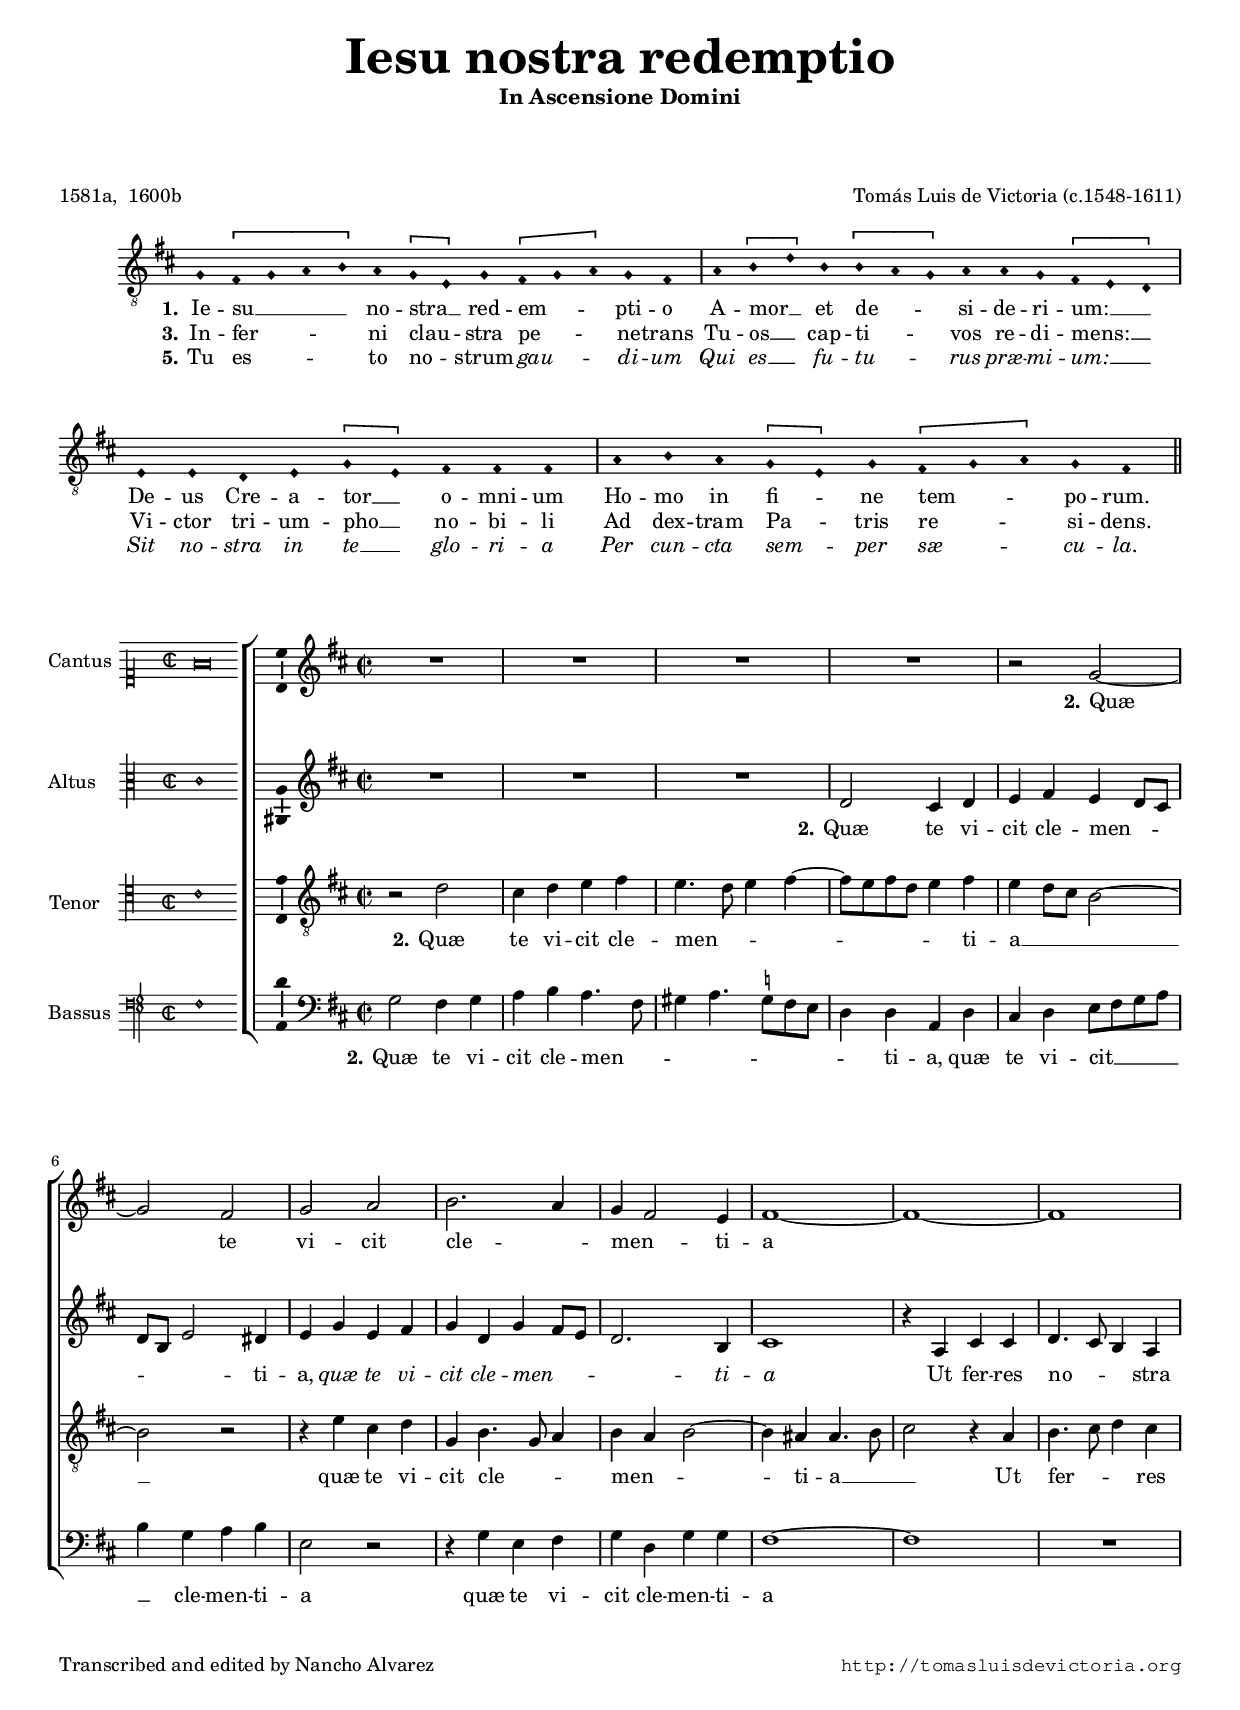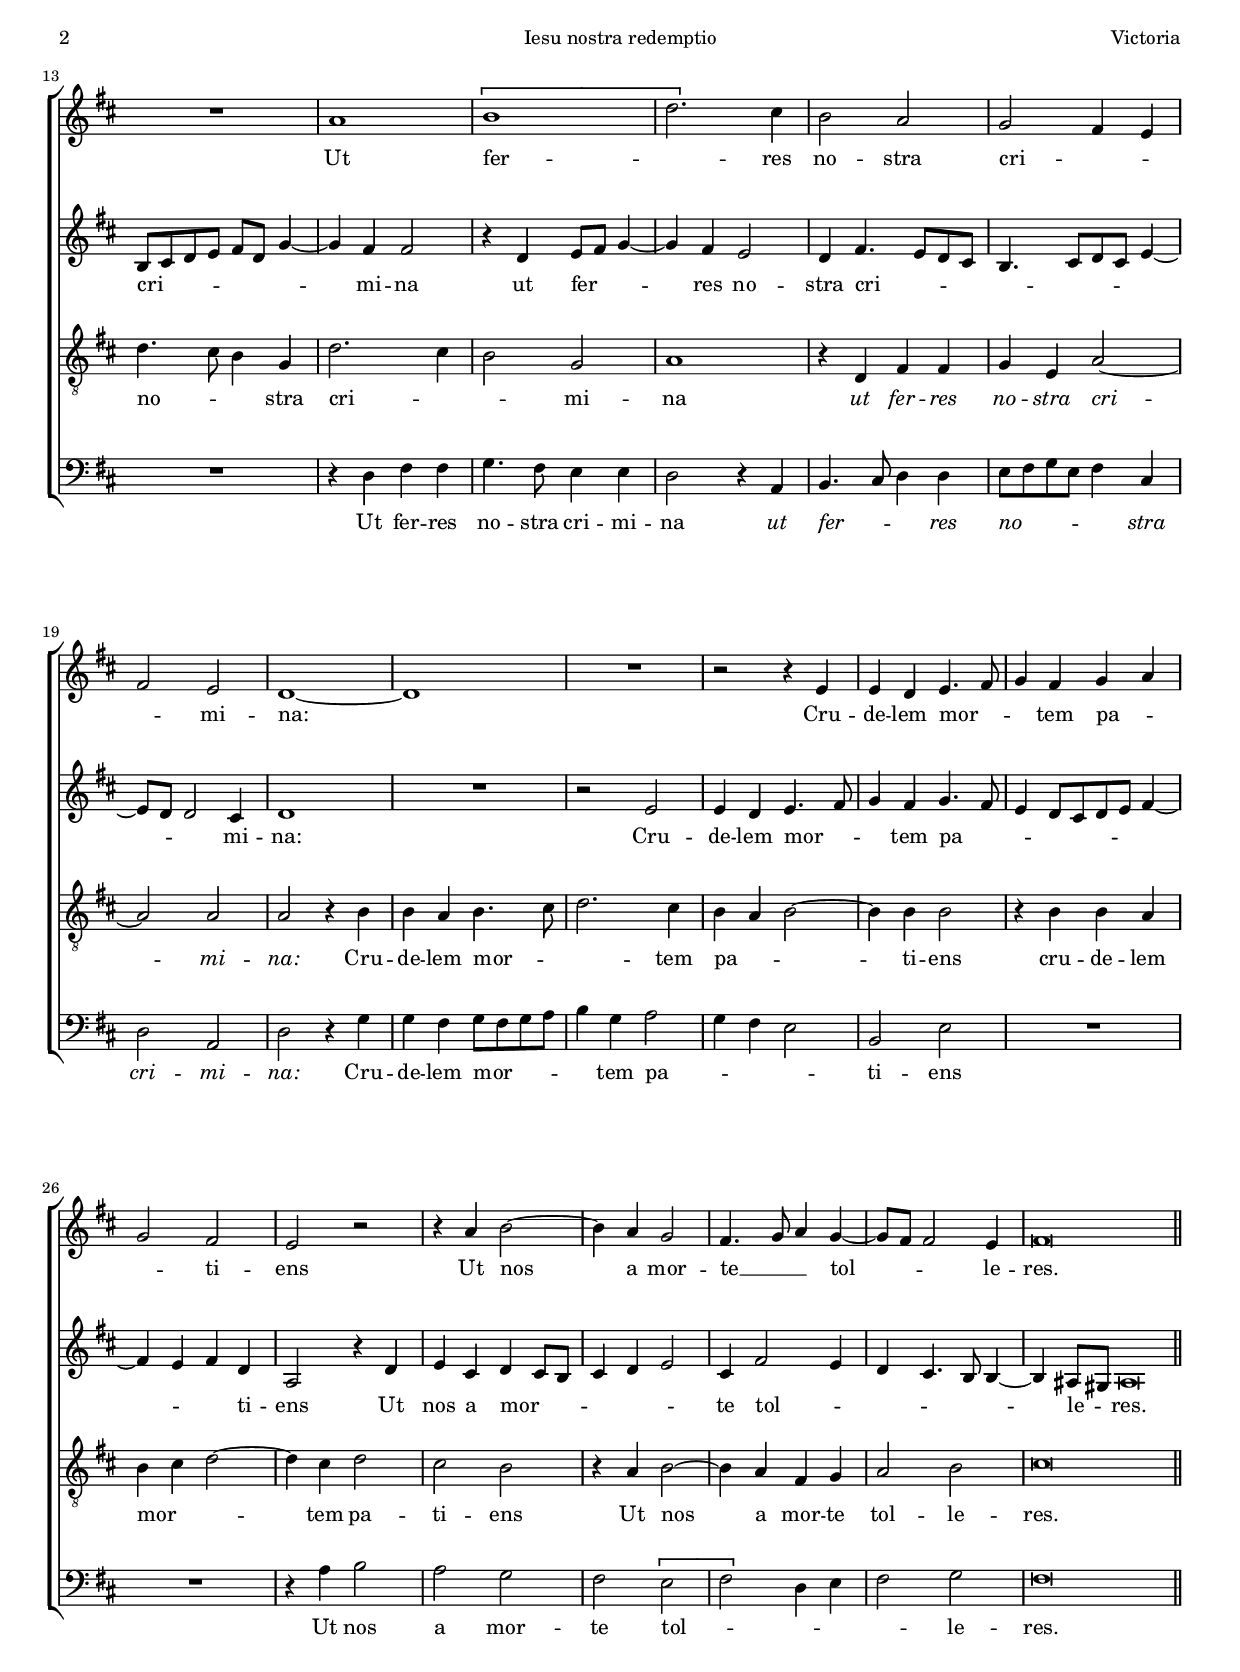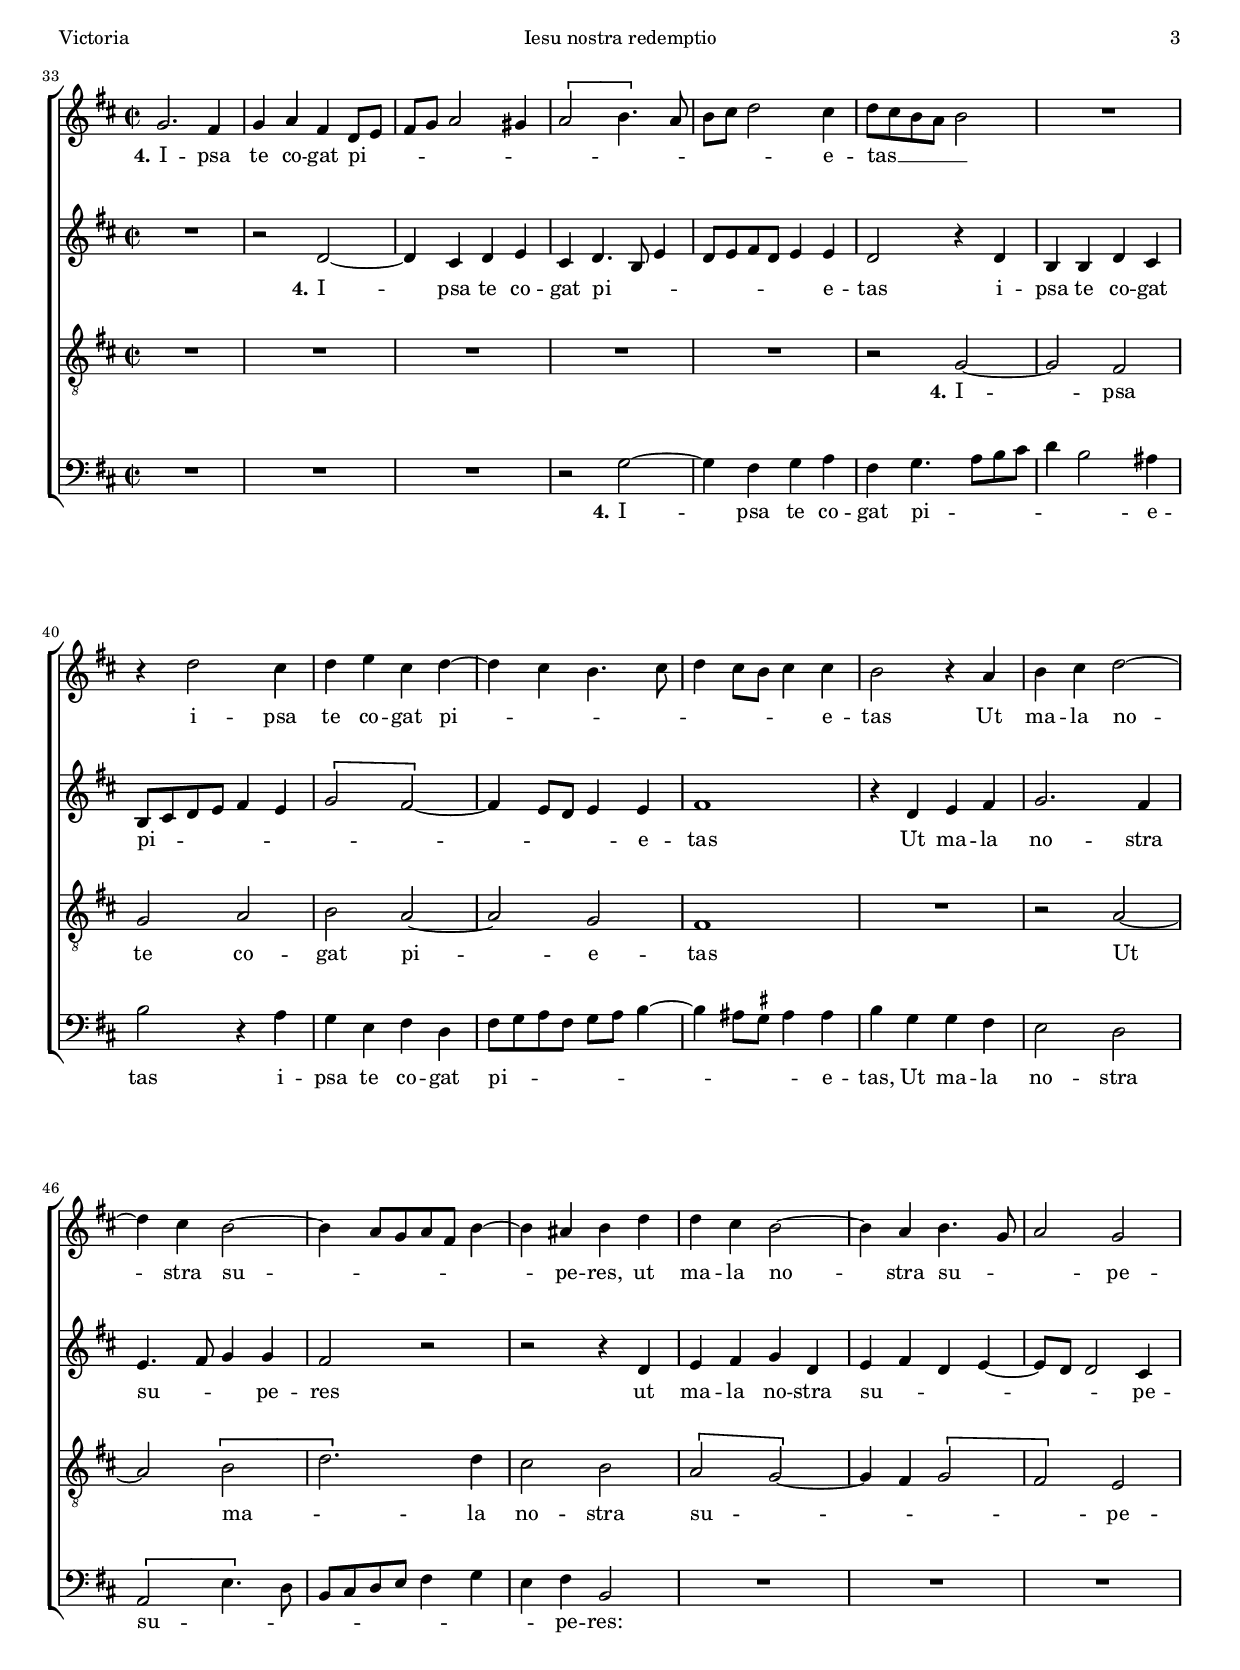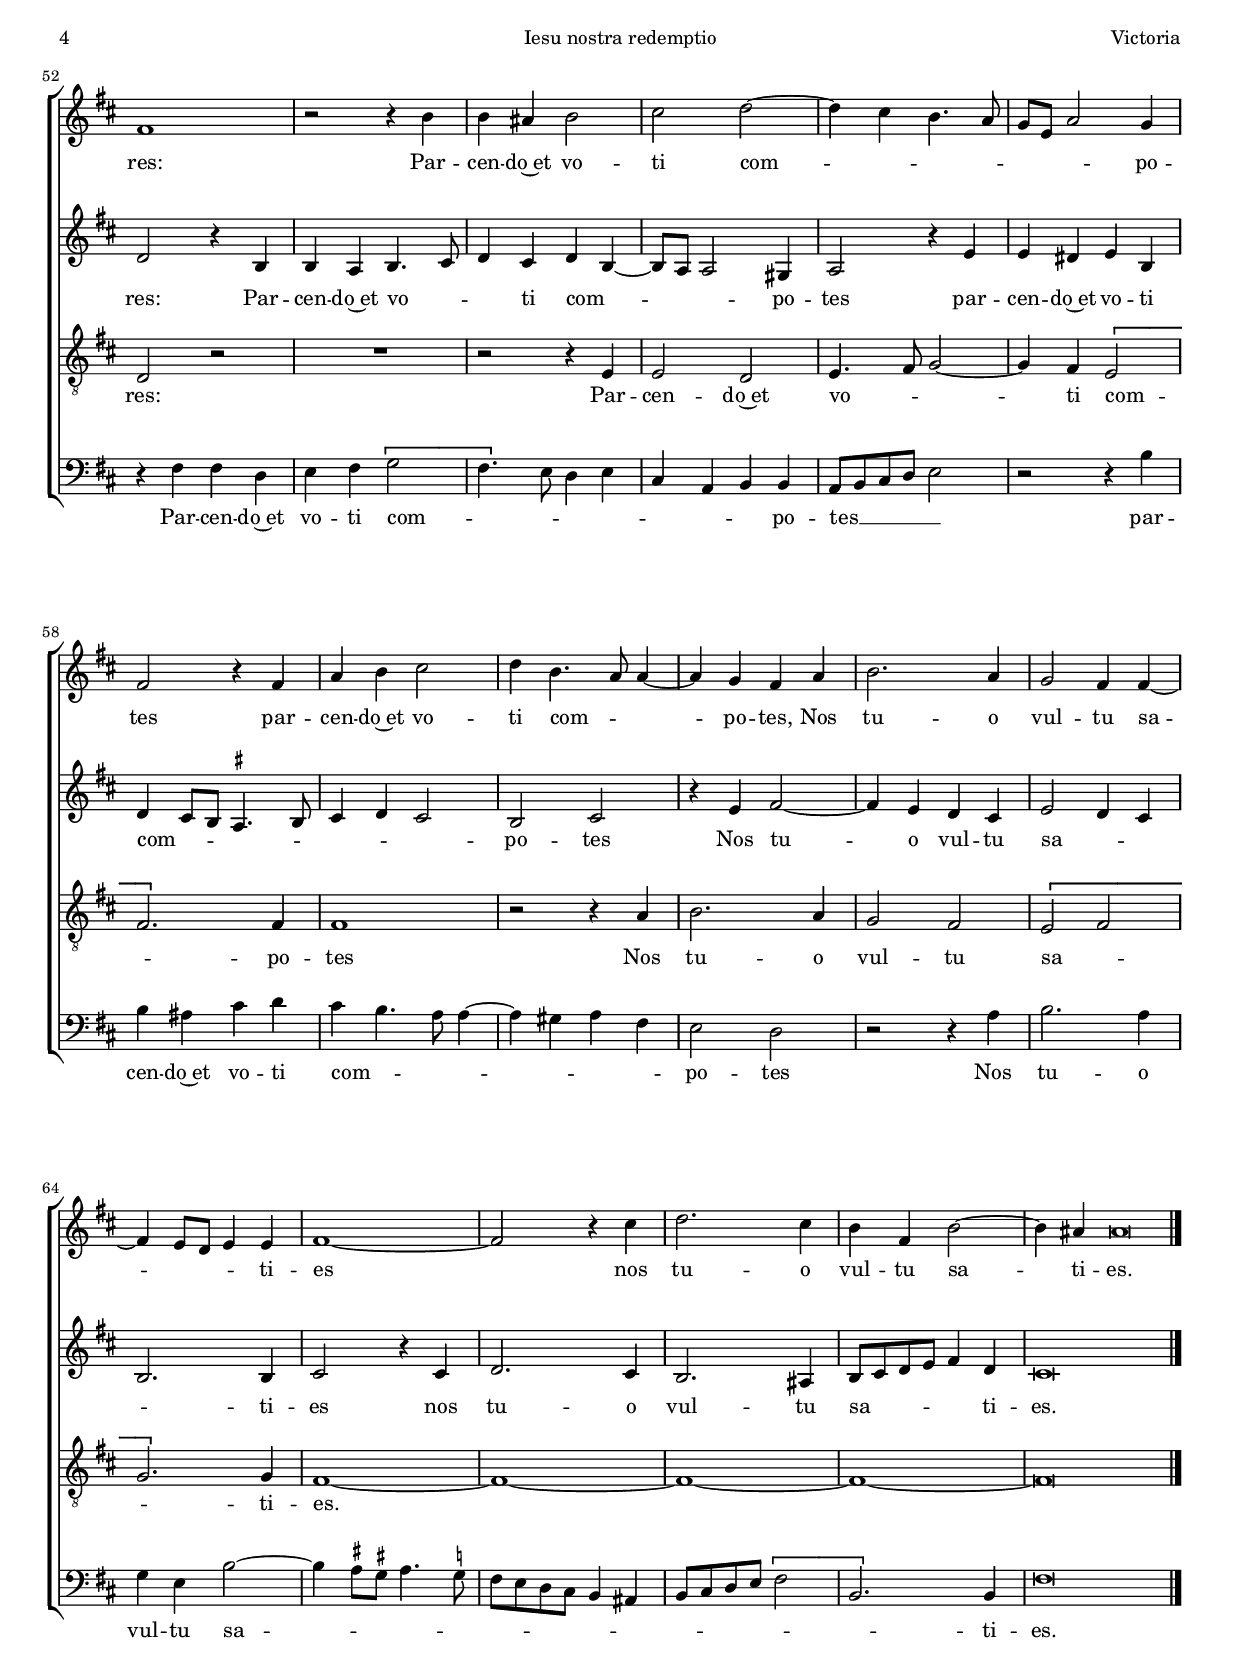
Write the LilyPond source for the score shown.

\version "2.18.0"

#(set-default-paper-size "a4")
#(set-global-staff-size 16.7)
#(ly:set-option 'point-and-click #f)
%mobile -s15.5 -i3.4

italicas=\override LyricText.font-shape = #'italic
rectas=\override LyricText.font-shape = #'upright
ss=\once \set suggestAccidentals = ##t
incipitwidth = 20

htitle="Iesu nostra redemptio"
hcomposer="Victoria"

\header {
	title=\markup{\fontsize #4 "Iesu nostra redemptio"}
	subtitle="In Ascensione Domini"
	subsubtitle=\markup{\column{" " " " " " }}
	composer="Tomás Luis de Victoria (c.1548-1611)"
        pdfauthor=\composer
	%opus="(-)"
	poet="1581a,  1600b"
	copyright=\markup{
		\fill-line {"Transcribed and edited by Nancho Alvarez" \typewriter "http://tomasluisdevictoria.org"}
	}
%	tagline=""
}


\score {\transpose c d {
<<
         \new Voice = "canto" { % Pedrell se equivoca de clave!!!!
                 \override Staff.TimeSignature.stencil = #'()
                 \override Stem.transparent = ##t
                 \set Score.timing = ##f
                 \override NoteHead.style = #'neomensural         
                 \clef "G_8" 
                 \key c \major
                 \override LigatureBracket.padding = #1
                 f4 \[e f g a\] g \[f d\] f \[e f g\] f e \bar "|"
                 g \[a c'\] a \[a g f\] g g f \[e d c\] \bar "|"
                 d d c d \[f d\] e e e \bar "|"
		 g a g \[f d\] f \[e f g\] f e
                 \bar "||"
         }
         \new Lyrics \lyricsto "canto" {
         	 \set stanza = "1."
         	 Ie -- su __ _ _ _ no -- stra __ _ red -- em -- _ _ pti -- o 
         	 A -- mor __ _ et de -- _ _ si -- de -- ri -- um: __ _ _ 
         	 De -- us Cre -- a -- tor __ _ o -- mni -- um
         	 Ho -- mo in fi -- _ ne tem -- _ _ po -- rum.
         }
         \new Lyrics \lyricsto "canto" {
         	 \set stanza = "3."
         	In -- fer -- _ _ _ ni clau -- _ stra pe -- _ _ ne -- trans
         	Tu -- os __ _ cap -- ti -- _ _ vos re -- di -- mens: __ _ _ 
         	Vi -- ctor tri -- um -- pho __ _ no -- bi -- li % lis en el original
         	Ad dex -- tram Pa -- _ tris re -- _ _ si -- dens.
         }
         \new Lyrics \lyricsto "canto" {
         	 \set stanza = "5."
         	Tu es -- _ _ _ to no -- _ strum \italicas gau -- _ _ di -- um
         	Qui es __ _ fu -- tu -- _ _ rus præ -- mi -- um: __ _ _ 
         	Sit no -- stra in te __ _ glo -- ri -- a
         	Per cun -- cta sem -- _ per sæ -- _ _ cu -- la.
         }
>>
        }%transpose

\layout {
        %line-width=16\cm 
        indent=1.0\cm
        %ragged-right = ##f
}
}


%%%%%%%%%%%%%%%%%%%%%%%%%%%%%%%%%%%%%%%%%%%%%%%%%%%%%%%%%%%%%%%%%%%%%%%%%%%%%5

global={\key c \major \time 2/2  \skip 1*32 \bar "||" \pageBreak
	\override Score.TimeSignature.break-visibility = #'#(#f #t #t)
	\time 2/2 \skip 1*37 \bar "|."
}

cantus={
	R1*4/4 |
	R1*4/4 |
	R1*4/4 |
	R1*4/4 |
%5
	r2 f' ~ |
	f' e' |
	f' g' |
	a'2. g'4 |
	f' e'2 d'4 |
%10
	e'1 ~ |
	e' ~ |
	e' |
	R1*4/4 |
	g'1 |
%15
	\[a' | 
	c''2.\] b'4 |
	a'2 g' |
	f' e'4 d' |
	e'2 d' |
%20
	c'1 ~ |
	c' |
	R1*4/4 |
	r2 r4 d' |
	d' c' d'4. e'8 |
%25
	f'4 e' f' g' |
	f'2 e' |
	d' r |
	r4 g' a'2 ~ |
	a'4 g' f'2 |
%30
	e'4. f'8 g'4 f' ~ |
	f'8 e' e'2 d'4 |
	e'\breve*1/2 |
	f'2. e'4 |
	f' g' e' c'8 d' |
%35
	e' f' g'2 fis'4 |
	\[g'2 a'4.\] g'8 |
	a' b' c''2 b'4 |
	c''8 b' a' g' a'2 |
	R1*4/4 |
%40
	r4 c''2 b'4 |
	c'' d'' b' c'' ~ |
	c'' b' a'4. b'8 |
	c''4 b'8 a' b'4 b' |
	a'2 r4 g' |
%45
	a' b' c''2 ~ |
	c''4 b' a'2 ~ |
	a'4  g'8[ f' g' e'] a'4 ~ |
	a' gis' a' c'' |
	c'' b' a'2 ~ |
%50
	a'4 g' a'4. f'8 |
	g'2 f' |
	e'1 |
	r2 r4 a' |
	a' gis' a'2 |
%55
	b' c'' ~ |
	c''4 b' a'4. g'8 |
	f' d' g'2 f'4 |
	e'2 r4 e' |
	g' a' b'2 |
%60
	c''4 a'4. g'8 g'4 ~ |
	g' f' e' g' |
	a'2. g'4 |
	f'2 e'4 e' ~ |
	e' d'8 c' d'4 d' |
%65
	e'1 ~ |
	e'2 r4 b' |
	c''2. b'4 |
	a' e' a'2 ~ |
	a'4 gis' gis'\breve*1/4 
}

altus={
	R1*4/4 |
	R1*4/4 |
	R1*4/4 |
	c'2 b4 c' |
%5
	d' e' d' c'8 b |
	c' a d'2 cis'4 |
	d' f' d' e' |
	f' c' f' e'8 d' |
	c'2. a4 |
%10
	b1 |
	r4 g b b |
	c'4. b8 a4 g |
	a8 b c' d' e' c' f'4 ~ |
	f' e' e'2 |
%15
	r4 c' d'8 e' f'4 ~ |
	f' e' d'2 |
	c'4 e'4. d'8 c' b |
	a4.  b8[ c' b] d'4 ~ |
	d'8 c' c'2 b4 |
%20
	c'1 |
	R1*4/4 |
	r2 d' |
	d'4 c' d'4. e'8 |
	f'4 e' f'4. e'8 |
%25
	d'4  c'8[ b c' d'] e'4 ~ |
	e' d' e' c' |
	g2 r4 c' |
	d' b c' b8 a |
	b4 c' d'2 |
%30
	b4 e'2 d'4 |
	c' b4. a8 a4 ~ |
	a gis8 fis gis\breve*1/4 |
	R1*4/4 |
	r2 c' ~ |
%35
	c'4 b c' d' |
	b c'4. a8 d'4 |
	c'8 d' e' c' d'4 d' |
	c'2 r4 c' |
	a a c' b |
%40
	a8 b c' d' e'4 d' |
	\[f'2 e' ~ \] |
	e'4 d'8 c' d'4 d' |
	e'1 |
	r4 c' d' e' |
%45
	f'2. e'4 |
	d'4. e'8 f'4 f' |
	e'2 r |
	r r4 c' |
	d' e' f' c' |
%50
	d' e' c' d' ~ |
	d'8 c' c'2 b4 |
	c'2 r4 a |
	a g a4. b8 | % Pedrell sugiere gis
	c'4 b c' a ~ |
%55
	a8 g g2 fis4 |
	g2 r4 d' |
	d' cis' d' a |
	c' b8 a \ss gis4. a8 | 
	b4 c' b2 |
%60
	a b |
	r4 d' e'2 ~ |
	e'4 d' c' b |
	d'2 c'4 b |
	a2. a4 |
%65
	b2 r4 b |
	c'2. b4 |
	a2. gis4 |
	a8 b c' d' e'4 c' |
	b\breve*1/2
}

tenor={
	r2 c' |
	b4 c' d' e' |
	d'4. c'8 d'4 e' ~ |
	e'8 d' e' c' d'4 e' |
%5
	d' c'8 b a2 ~ |
	a r |
	r4 d' b c' |
	f a4. f8 g4 |
	a g a2 ~ |
%10
	a4 gis gis4. a8 |
	b2 r4 g |
	a4. b8 c'4 b |
	c'4. b8 a4 f |
	c'2. b4 |
%15
	a2 f |
	g1 |
	r4 c e e |
	f d g2 ~ |
	g g |
%20
	g r4 a |
	a g a4. b8 |
	c'2. b4 |
	a g a2 ~ |
	a4 a a2 |
%25
	r4 a a g |
	a b c'2 ~ | % a b no se lee bien
	c'4 b c'2 |
	b a |
	r4 g a2 ~ |
%30
	a4 g e f |
	g2 a |
	b\breve*1/2 |
	R1*4/4 |
	R1*4/4 |
%35
	R1*4/4 |
	R1*4/4 |
	R1*4/4 |
	r2 f ~ |
	f e |
%40
	f g |
	a g ~ |
	g f |
	e1 |
	R1*4/4 |
%45
	r2 g ~ |
	g \[a |
	c'2.\] c'4 |
	b2 a |
	\[g f ~ \] |
%50
	f4 e \[f2 |
	e\] d |
	c r |
	R1*4/4 |
	r2 r4 d |
%55
	d2 c |
	d4. e8 f2 ~ |
	f4 e \[d2 |
	e2.\] e4 |
	e1 |
%60
	r2 r4 g |
	a2. g4 |
	f2 e | % Pedrell pone a2 e
	\[d e |
	f2.\] f4 |
%65
	e1 ~ |
	e ~ |
	e ~ |
	e ~ |
	e\breve*1/2
}

bassus={
	f2 e4 f |
	g a g4. e8 |
	fis4 g4. \ss f8 e d |
	c4 c g, c |
%5
	b, c d8 e f g |
	a4 f g a |
	d2 r |
	r4 f d e |
	f c f f |
%10
	e1 ~ |
	e |
	R1*4/4 |
	R1*4/4 |
	r4 c e e |
%15
	f4. e8 d4 d |
	c2 r4 g, |
	a,4. b,8 c4 c |
	d8 e f d e4 b, |
	c2 g, |
%20
	c r4 f |
	f e f8 e f g |
	a4 f g2 |
	f4 e d2 |
	a, d |
%25
	R1*4/4 |
	R1*4/4 |
	r4 g a2 |
	g f |
	e \[d |
%30
	e\] c4 d |
	e2 f |
	e\breve*1/2 |
	R1*4/4 |
	R1*4/4 |
%35
	R1*4/4 |
	r2 f ~ |
	f4 e f g |
	e f4. g8 a b |
	c'4 a2 gis4 |
%40
	a2 r4 g |
	f d e c |
	e8 f g e f g a4 ~ |
	a gis8 \ss fis gis4 gis |
	a f f e |
%45
	d2 c |
	\[g, d4.\] c8 |
	a, b, c d e4 f |
	d e a,2 |
	R1*4/4 |
%50
	R1*4/4 |
	R1*4/4 |
	r4 e e c |
	d e \[f2 |
	e4.\] d8 c4 d |
%55
	b, g, a, a, |
	g,8 a, b, c d2 |
	r r4 a |
	a gis b c' |
	b a4. g8 g4 ~ |
%60
	g fis g e |
	d2 c |
	r r4 g |
	a2. g4 |
	f d a2 ~ |
%65
	a4 \ss gis8 \ss fis gis4. \ss f8 |   % Pedrell: a4 g8 fis g4 fis |
	e8 d c b, a,4 gis, |
	a,8 b, c d \[e2 |
	a,2.\] a,4 |
	e\breve*1/2
}

textocantus=\lyricmode{
\set stanza = "2."
Quæ _ te vi -- cit cle -- _ men -- _ ti -- a _ _ 
Ut fer -- _ res no -- stra cri -- _ _ _ mi -- na: _
Cru -- de -- lem mor -- _ _ tem pa -- _ _ ti -- ens
Ut nos _ a mor -- te __ _ _ tol -- _ _ _ le -- res.
\set stanza = "4."
I -- psa te co -- gat pi -- _ _ _ _ _ _ _ _ _ _ _ e -- tas __ _ _ _ _ % Ip -- sa 
i -- psa te co -- gat pi -- _ _ _ _ _ _ _ _ e -- tas
Ut ma -- la no -- _ stra su -- _ _ _ _ _ _ _ pe -- res,
ut ma -- la no -- _ stra su -- _ _ pe -- res:
Par -- cen -- do~et vo -- ti com -- _ _ _ _ _ _ _ po -- tes
par -- cen -- do~et vo -- ti com -- _ _ _ po -- tes,
Nos tu -- o vul -- tu sa -- _ _ _ _ ti -- es _
nos tu -- o vul -- tu sa -- _ ti -- es.
}

textoaltus=\lyricmode{
\set stanza = "2."
Quæ te vi -- cit cle -- men -- _ _ _ _ _ ti -- a,
\italicas
quæ te vi -- cit cle -- men -- _ _ _ ti -- a
\rectas
Ut fer -- res no -- _ _ stra cri -- _ _ _ _ _ _ _ mi -- na
ut fer -- _ _ _ res no -- stra cri -- _ _ _ _ _ _ _ _ _ _ _ mi -- na:
Cru -- de -- lem mor -- _ _ tem pa -- _ _ _ _ _ _ _ _ _ _ ti -- ens
Ut nos a mor -- _ _ _ _ _ te tol -- _ _ _ _ _ _ le -- _ res.
\set stanza = "4."
I -- _ psa te co -- gat pi -- _ _ _ _ _ _ _ e -- tas
i -- psa te co -- gat pi -- _ _ _ _ _ _ _ _ _ _ _ e -- tas
Ut ma -- la no -- stra su -- _ _ pe -- res
ut ma -- la no -- stra su -- _ _ _ _ _ _ pe -- res:
Par -- cen -- do~et vo -- _ _ ti com -- _ _ _ _ po -- tes
par -- cen -- do~et vo -- ti com -- _ _ _ _ _ _ _ po -- tes
Nos tu -- _ o vul -- tu sa -- _ _ _ ti -- es
nos tu -- o vul -- tu sa -- _ _ _ _ ti -- es.
}

textotenor=\lyricmode{
\set stanza = "2."
Quæ te vi -- cit cle -- men -- _ _ _ _ _ _ _ _ ti -- a __ _ _ _ _ 
quæ te vi -- cit cle -- _ _ men -- _ _ _ ti -- a __ _ _ 
Ut fer -- _ _ res no -- _ _ stra cri -- _ _ mi -- na
\italicas
ut fer -- res no -- stra cri -- _ mi -- na:
\rectas
Cru -- de -- lem mor -- _ _ tem pa -- _ _ _ ti -- ens
cru -- de -- lem mor -- _ _ _ tem pa -- ti -- ens % mor no se lee bien
Ut nos _ a mor -- te tol -- le -- res.
\set stanza = "4."
I -- _ psa te co -- gat pi -- _ e -- tas
Ut _ ma -- _ la no -- stra su -- _ _ _ _ _ pe -- res:
Par -- cen -- do~et vo -- _ _ _ ti com -- _ po -- tes
Nos tu -- o vul -- tu sa -- _ _ ti -- es. _ _ _ _ 
}

textobassus=\lyricmode{
\set stanza = "2."
Quæ te vi -- cit cle -- men -- _ _ _ _ _ _ _ ti -- a,
quæ te vi -- cit __ _ _ _ _ cle -- men -- ti -- a
quæ te vi -- cit cle -- men -- ti -- a _
Ut fer -- res no -- stra cri -- mi -- na
\italicas
ut fer -- _ _ res no -- _ _ _ _ stra cri -- mi -- na:
\rectas
Cru -- de -- lem mor -- _ _ _ _ tem pa -- _ _ _ ti -- ens
Ut nos a mor -- te tol -- _ _ _ _ le -- res. % le no se ve
\set stanza = "4."
I -- _ psa te co -- gat pi -- _ _ _ _ _ e -- tas
i -- psa te co -- gat pi -- _ _ _ _ _ _ _ _ _ _ e -- tas,
Ut ma -- la no -- stra su -- _ _ _ _ _ _ _ _ _ pe -- res:
Par -- cen -- do~et vo -- ti com -- _ _ _ _ _ _ _ po -- tes __ _ _ _ _ 
par -- cen -- do~et vo -- ti com -- _ _ _ _ _ _ _ po -- tes
Nos tu -- o vul -- tu sa -- _ _ _ _ _ _ _ _ _ _ _ _ _ _ _ _ _ ti -- es.
}


incipitcantus=\markup{
	\score{
		{ 
		\set Staff.instrumentName="Cantus "
		\override NoteHead.style = #'neomensural
		\override Staff.TimeSignature.style = #'neomensural
		\cadenzaOn 
		\clef "petrucci-c1"
		\key c \major
		\time 2/2
		f'\breve
		} 
	\layout { line-width=\incipitwidth indent = 0 }
	}
}

incipitaltus=\markup{
	\score{
		{ 
		\set Staff.instrumentName="Altus    "
		\override NoteHead.style = #'neomensural 
		\override Staff.TimeSignature.style = #'neomensural
		\cadenzaOn 
		\clef "petrucci-c3"
		\key c \major
		\time 2/2
		c'1
		} 
	\layout { line-width=\incipitwidth indent = 0 }
	}
}


incipittenor=\markup{
	\score{
		{ 
		\set Staff.instrumentName="Tenor   "
		\override NoteHead.style = #'neomensural 
		\override Staff.TimeSignature.style = #'neomensural
		\cadenzaOn 
		\clef "petrucci-c4"
		\key c \major
		\time 2/2
		c'1
		} 
	\layout { line-width=\incipitwidth indent=0 }
	}
}

incipitbassus=\markup{
	\score{
		{ 
		\set Staff.instrumentName="Bassus "
		\override NoteHead.style = #'neomensural
		\override Staff.TimeSignature.style = #'neomensural
		\cadenzaOn 
		\clef "petrucci-f4"
		\key c \major
		\time 2/2
		f1
		} 
	\layout { line-width=\incipitwidth indent = 0 }
	}
}


\score {\transpose c' d'{
\new ChoirStaff<<

	\new Staff <<\global
	\new Voice="v1" {
		\set Staff.instrumentName=\incipitcantus
		\clef "treble"
		\cantus }
	\new Lyrics \lyricsto "v1" {\textocantus }
	>>
	
	\new Staff << \global
	\new Voice="v2" {
		\set Staff.instrumentName=\incipitaltus
		\clef "treble" 
		\altus}
	\new Lyrics \lyricsto "v2" {\textoaltus }
	>>

	
	\new Staff <<\global
	\new Voice="v3" {
		\set Staff.instrumentName=\incipittenor
		\clef "G_8"
		\tenor }
	\new Lyrics \lyricsto "v3" {\textotenor }
	>>
	
	\new Staff <<\global
	\new Voice="v4" {
		\set Staff.instrumentName=\incipitbassus
		\clef "bass" 
		\bassus }
	\new Lyrics \lyricsto "v4" {\textobassus }
	>>
	
>>

	}%transpose

\layout{ 
	\context {\Lyrics 
		\override VerticalAxisGroup.staff-affinity = #UP
		\override VerticalAxisGroup.nonstaff-relatedstaff-spacing =
			#'((basic-distance . 0) (minimum-distance . 0) (padding . 1))
		%\override LyricText.font-size = #1.2
		\override LyricHyphen.minimum-distance = #0.5
	}
	\context {\Score 
		\override BarNumber.padding = #2 
	}
	\context {\Voice 
		melismaBusyProperties = #'()
		%autoBeaming = ##f
	}
	%\context { \Staff \RemoveEmptyStaves }
	\context {\Staff 
		\override VerticalAxisGroup.staff-staff-spacing =
			#'((basic-distance . 11) (minimum-distance . 0) (padding . 1))
		\consists Ambitus_engraver 
		\override LigatureBracket.padding = #1
	}
}

%\midi {}

}


\paper{
	evenHeaderMarkup=\markup  \fill-line { \fromproperty #'page:page-number-string \htitle \hcomposer }
	oddHeaderMarkup= \markup  \fill-line { \on-the-fly #not-first-page \hcomposer \on-the-fly #not-first-page \htitle \on-the-fly #not-first-page \fromproperty #'page:page-number-string }
	%system-count=20
	%page-count = 8
	ragged-last-bottom = ##f
	indent=3.3\cm
	score-system-spacing =
	#'((basic-distance . 20) (minimum-distance . 0) (padding . 5))
	system-system-spacing =
	#'((basic-distance . 18) (minimum-distance . 0) (padding . 5))
	top-system-spacing = % header
	#'((basic-distance . 8) (minimum-distance . 0) (padding . 0))
	last-bottom-spacing = % footer
	#'((basic-distance . 12) (minimum-distance . 0) (padding . 0))
	top-markup-spacing #'basic-distance = 5
	markup-system-spacing #'basic-distance = 20

}
